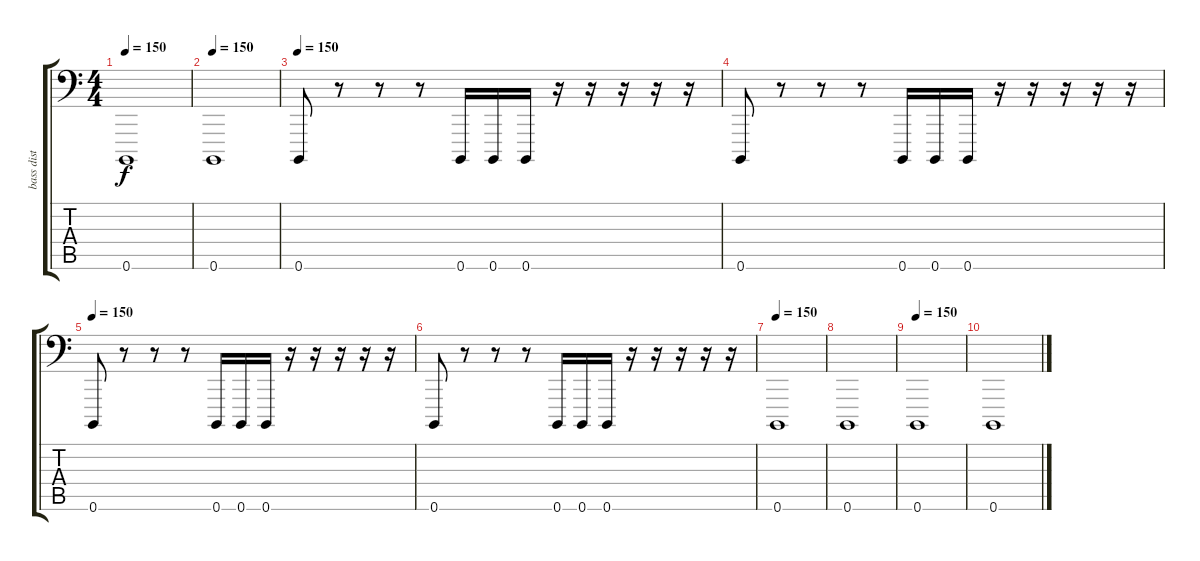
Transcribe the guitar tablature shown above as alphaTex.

\track ("bass dist" "bass dist") {instrument lead2sawtooth}
\staff {score tabs}
\tuning (B2 Gb2 D2 A1 E1 B0) {hide}
\ts (4 4)
\tempo 120
\tempo 150
\clef f4
\ks c
0.6.1{dy f} |
\tempo 150
0.6.1 |
\tempo 150
0.6.8 r.8 r.8 r.8 0.6.16 0.6.16 0.6.16 r.16 r.16 r.16 r.16 r.16 |
0.6.8 r.8 r.8 r.8 0.6.16 0.6.16 0.6.16 r.16 r.16 r.16 r.16 r.16 |
\tempo 150
0.6.8 r.8 r.8 r.8 0.6.16 0.6.16 0.6.16 r.16 r.16 r.16 r.16 r.16 |
0.6.8 r.8 r.8 r.8 0.6.16 0.6.16 0.6.16 r.16 r.16 r.16 r.16 r.16 |
\tempo 150
0.6.1 |
0.6.1 |
\tempo 150
0.6.1 |
0.6.1
